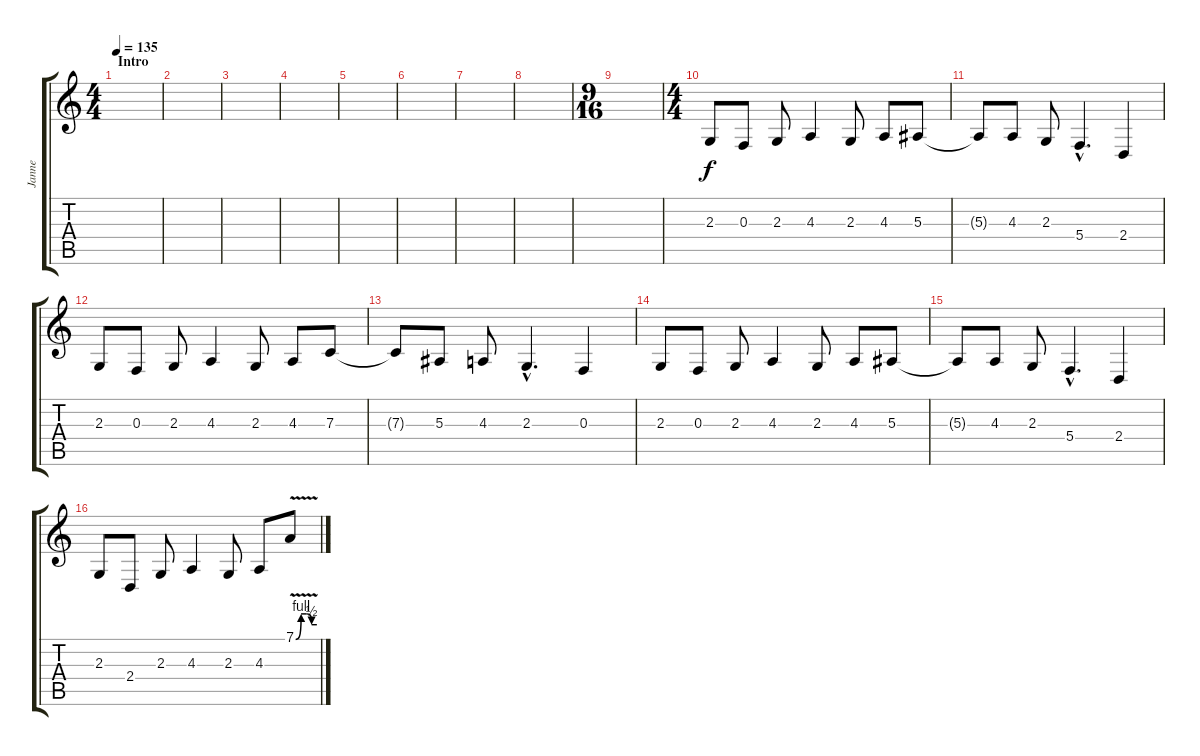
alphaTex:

\track ("Janne" "Janne") {instrument stringensemble1}
\staff {score tabs}
\tuning (D4 A3 F3 C3 G2 D2) {hide}
\ts (4 4)
\section ("" "Intro")
\tempo 135
\clef g2
\ks c
|
|
|
|
|
|
|
|
\ts (9 16)
|
\ts (4 4)
2.3.8 0.3.8 2.3.8 4.3.4 2.3.8 4.3.8 5.3.8 |
5.3{t}.8 4.3.8 2.3.8 5.4{hac}.4{d} 2.4.4 |
2.3.8 0.3.8 2.3.8 4.3.4 2.3.8 4.3.8 7.3.8 |
7.3{t}.8 5.3.8 4.3.8 2.3{hac}.4{d} 0.3.4 |
2.3.8 0.3.8 2.3.8 4.3.4 2.3.8 4.3.8 5.3.8 |
5.3{t}.8 4.3.8 2.3.8 5.4{hac}.4{d} 2.4.4 |
2.3.8 2.4.8 2.3.8 4.3.4 2.3.8 4.3.8 7.1{be (custom 0 0 15 4 30 4 45 2 60 2) v}.8
